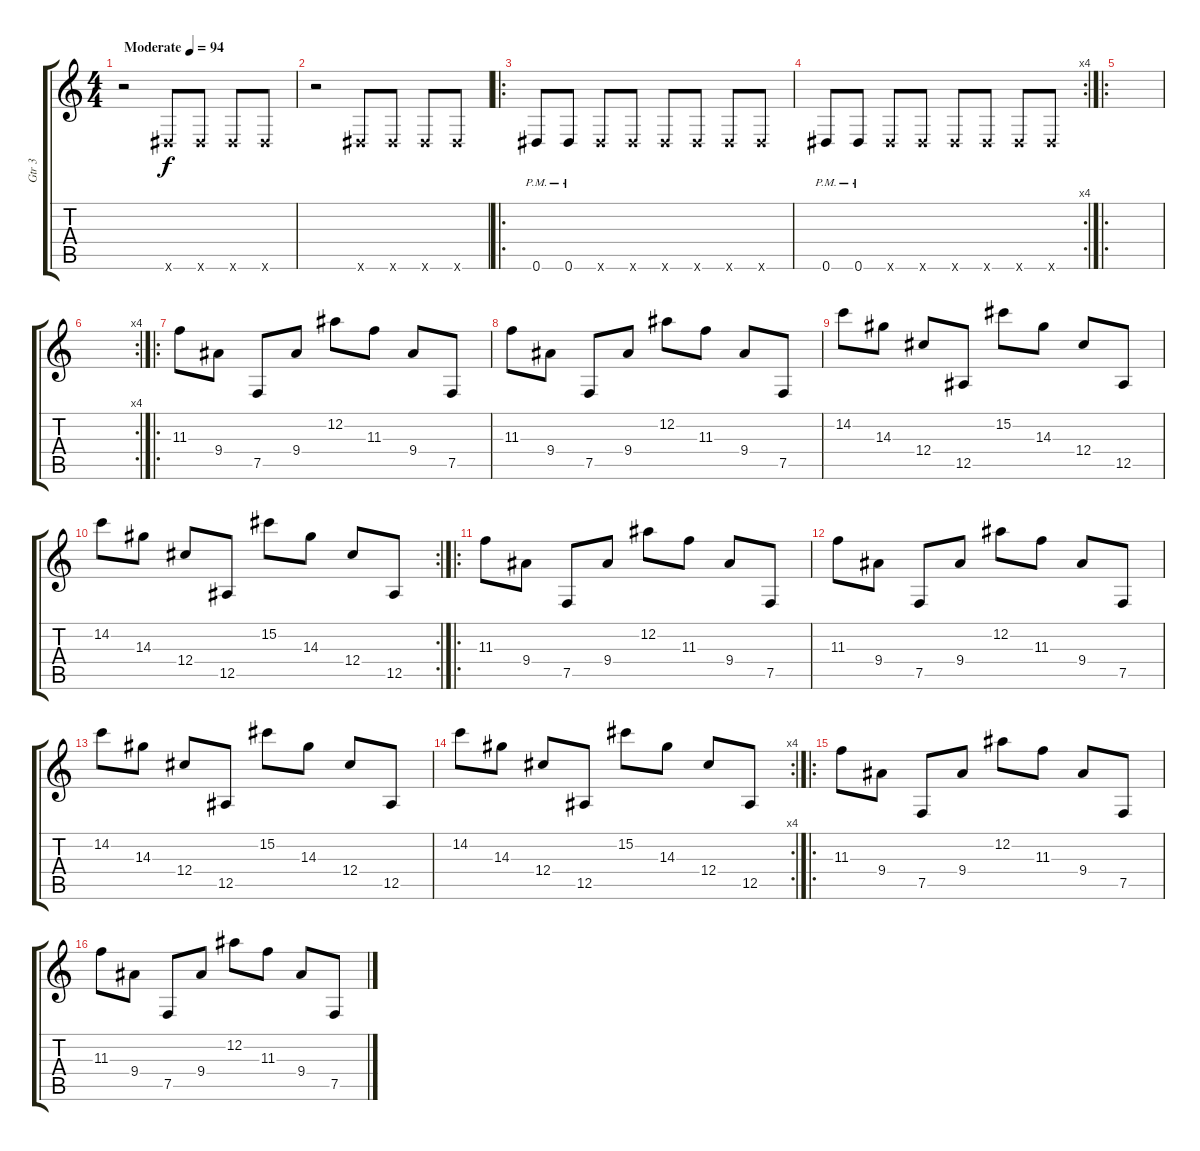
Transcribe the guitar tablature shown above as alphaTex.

\track ("Gtr 3" "Gtr 3") {instrument overdrivenguitar}
\staff {score tabs}
\tuning (Eb4 Bb3 Gb3 Db3 Bb1 Eb2) {hide}
\ts (4 4)
\tempo (94 "Moderate")
\clef g2
\ks c
r.2{dy f instrument overdrivenguitar} 0.6{x}.8 0.6{x}.8 0.6{x}.8 0.6{x}.8 |
r.2 0.6{x}.8 0.6{x}.8 0.6{x}.8 0.6{x}.8 |
\ro
0.6{pm}.8 0.6{pm}.8 0.6{x}.8 0.6{x}.8 0.6{x}.8 0.6{x}.8 0.6{x}.8 0.6{x}.8 |
\rc 4
0.6{pm}.8 0.6{pm}.8 0.6{x}.8 0.6{x}.8 0.6{x}.8 0.6{x}.8 0.6{x}.8 0.6{x}.8 |
\ro
|
\rc 4
|
\ro
11.3.8 9.4.8 7.5.8 9.4.8 12.2.8 11.3.8 9.4.8 7.5.8 |
11.3.8 9.4.8 7.5.8 9.4.8 12.2.8 11.3.8 9.4.8 7.5.8 |
14.2.8 14.3.8 12.4.8 12.5.8 15.2.8 14.3.8 12.4.8 12.5.8 |
\rc 2
14.2.8 14.3.8 12.4.8 12.5.8 15.2.8 14.3.8 12.4.8 12.5.8 |
\ro
11.3.8 9.4.8 7.5.8 9.4.8 12.2.8 11.3.8 9.4.8 7.5.8 |
11.3.8 9.4.8 7.5.8 9.4.8 12.2.8 11.3.8 9.4.8 7.5.8 |
14.2.8 14.3.8 12.4.8 12.5.8 15.2.8 14.3.8 12.4.8 12.5.8 |
\rc 4
14.2.8 14.3.8 12.4.8 12.5.8 15.2.8 14.3.8 12.4.8 12.5.8 |
\ro
11.3.8 9.4.8 7.5.8 9.4.8 12.2.8 11.3.8 9.4.8 7.5.8 |
11.3.8 9.4.8 7.5.8 9.4.8 12.2.8 11.3.8 9.4.8 7.5.8
